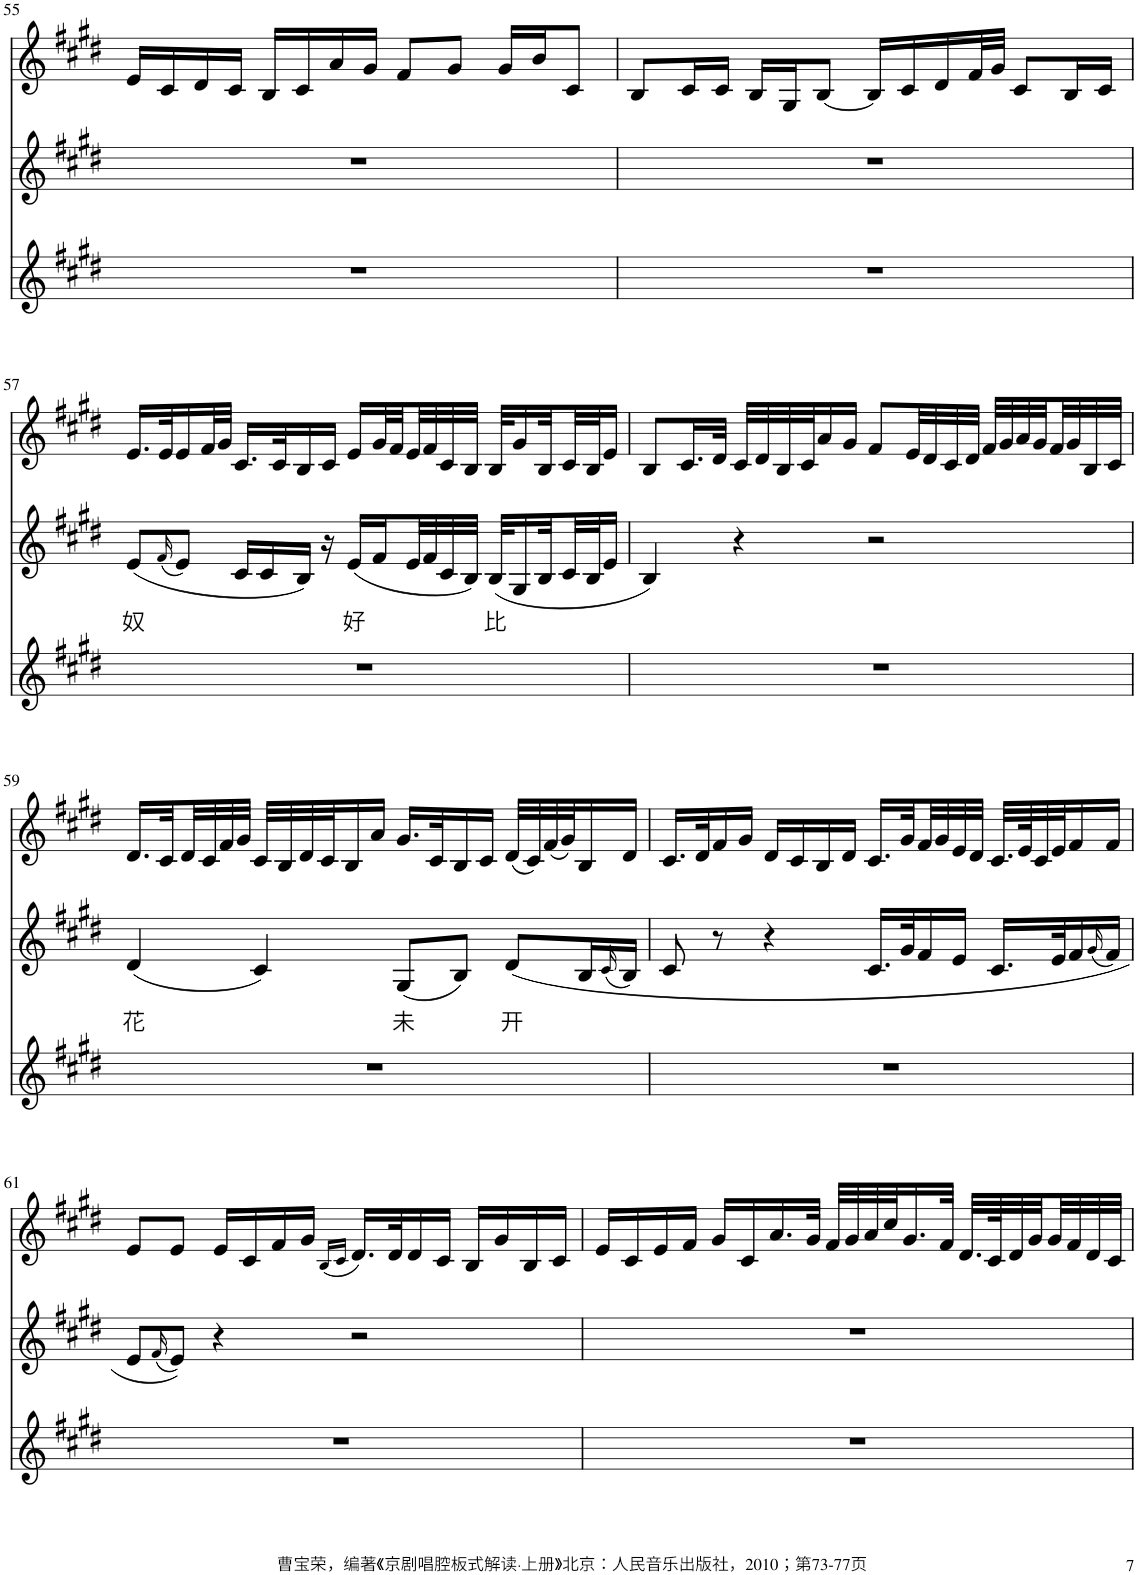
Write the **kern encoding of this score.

**kern	**kern	**text	**kern
*part3	*part2	*part2	*part1
*staff3	*staff2	*staff2	*staff1
*I"Piano	*I"Piano	*	*I"Piano
*I'Pno	*I'Pno	*	*I'Pno
!!LO:PB:g=z
*clefG2	*clefG2	*	*clefG2
*k[f#c#g#d#]	*k[f#c#g#d#]	*	*k[f#c#g#d#]
*M4/4	*M4/4	*	*M4/4
=55	=55	=55	=55
1r	1r	.	16e/LL
.	.	.	16c#/
.	.	.	16d#/
.	.	.	16c#/JJ
.	.	.	16B/LL
.	.	.	16c#/
.	.	.	16a/
.	.	.	16g#/JJ
.	.	.	8f#/L
.	.	.	8g#/J
.	.	.	16g#/LL
.	.	.	16b/J
.	.	.	8c#/J
=56	=56	=56	=56
1r	1r	.	8B/L
.	.	.	16c#/L
.	.	.	16c#/JJ
.	.	.	16B/LL
.	.	.	16G#/J
.	.	.	[8B/J
.	.	.	16B/LL]
.	.	.	16c#/
.	.	.	16d#/
.	.	.	32f#/L
.	.	.	32g#/JJJ
.	.	.	8c#/L
.	.	.	16B/L
.	.	.	16c#/JJ
!!LO:LB:g=z
=57	=57	=57	=57
!	!	!LO:LY:b	!
1r	(8e/L	奴	16.e/LL
.	.	.	32e/K
.	(16qf#/	.	.
.	8e/J)	.	16e/
.	.	.	32f#/L
.	.	.	32g#/JJJ
.	16c#/LL	.	16.c#/LL
.	16c#/	.	.
.	.	.	32c#/K
.	16B/JJ)	.	16B/
.	16r	.	16c#/JJ
!	!	!LO:LY:b	!
.	(16e/LL	好	16e/LL
.	16f#/	.	32g#/L
.	.	.	32f#/
.	32e/L	.	32e/
.	32f#/	.	32f#/
.	32c#/	.	32c#/
.	32B/JJJ)	.	32B/JJJ
!	!	!LO:LY:b	!
.	(32B/KLL	比	32B/KLL
.	16G#/	.	16g#/
.	32B/L	.	32B/L
.	32c#/	.	32c#/
.	32B/J	.	32B/J
.	16e/JJ	.	16e/JJ
=58	=58	=58	=58
1r	4B/)	.	8B/L
.	.	.	16.c#/L
.	.	.	32d#/JJk
.	4r	.	32c#/LLL
.	.	.	32d#/
.	.	.	32B/
.	.	.	32c#/J
.	.	.	16a/
.	.	.	16g#/JJ
.	2r	.	8f#/L
.	.	.	32e/LL
.	.	.	32d#/
.	.	.	32c#/
.	.	.	32d#/JJJ
.	.	.	32f#/LLL
.	.	.	32g#/
.	.	.	32a/
.	.	.	32g#/
.	.	.	32f#/
.	.	.	32g#/
.	.	.	32B/
.	.	.	32c#/JJJ
!!LO:LB:g=z
=59	=59	=59	=59
!	!	!LO:LY:b	!
1r	(4d#/	花	16.d#/LL
.	.	.	32c#/L
.	.	.	32d#/
.	.	.	32c#/
.	.	.	32f#/
.	.	.	32g#/JJJ
.	4c#/)	.	32c#/LLL
.	.	.	32B/
.	.	.	32d#/
.	.	.	32c#/J
.	.	.	16B/
.	.	.	16a/JJ
!	!	!LO:LY:b	!
.	(8G#/L	未	16.g#/LL
.	.	.	32c#/K
.	8B/J)	.	16B/
.	.	.	16c#/JJ
!	!	!LO:LY:b	!
.	(8d#/L	开	(32d#/LLL
.	.	.	32c#/)
.	.	.	(32f#/
.	.	.	32g#/J)
.	16B/L	.	16B/
.	(16qc#/	.	.
.	16B/JJ)	.	16d#/JJ
=60	=60	=60	=60
1r	8c#/	.	16.c#/LL
.	.	.	32d#/K
.	8r	.	16f#/
.	.	.	16g#/JJ
.	4r	.	16d#/LL
.	.	.	16c#/
.	.	.	16B/
.	.	.	16d#/JJ
.	16.c#/LL	.	16.c#/LL
.	32g#/K	.	32g#/L
.	16f#/	.	32f#/
.	.	.	32g#/
.	16e/JJ	.	32e/
.	.	.	32d#/JJJ
.	16.c#/LL	.	32.c#/LLL
.	.	.	64e/K
.	.	.	32c#/
.	32e/K	.	32e/J
.	16f#/	.	16f#/
.	(16qg#/	.	.
.	16f#/JJ)	.	16f#/JJ
!!LO:LB:g=z
=61	=61	=61	=61
1r	8e/L	.	8e/L
.	(16qf#/	.	.
.	8e/J))	.	8e/J
.	4r	.	16e/LL
.	.	.	16c#/
.	.	.	16f#/
.	.	.	16g#/JJ
.	.	.	(16qB/LL
.	.	.	16qc#/JJ
.	2r	.	16.d#/LL)
.	.	.	32d#/K
.	.	.	16d#/
.	.	.	16c#/JJ
.	.	.	16B/LL
.	.	.	16g#/
.	.	.	16B/
.	.	.	16c#/JJ
=62	=62	=62	=62
1r	1r	.	16e/LL
.	.	.	16c#/
.	.	.	16e/
.	.	.	16f#/JJ
.	.	.	16g#/LL
.	.	.	16c#/
.	.	.	16.a/
.	.	.	32g#/JJk
.	.	.	32f#/LLL
.	.	.	32g#/
.	.	.	32a/
.	.	.	32cc#/J
.	.	.	16.g#/
.	.	.	32f#/JJk
.	.	.	32.d#/LLL
.	.	.	64c#/K
.	.	.	32d#/
.	.	.	32g#/
.	.	.	32g#/
.	.	.	32f#/
.	.	.	32d#/
.	.	.	32c#/JJJ
=	=	=	=
*-	*-	*-	*-
